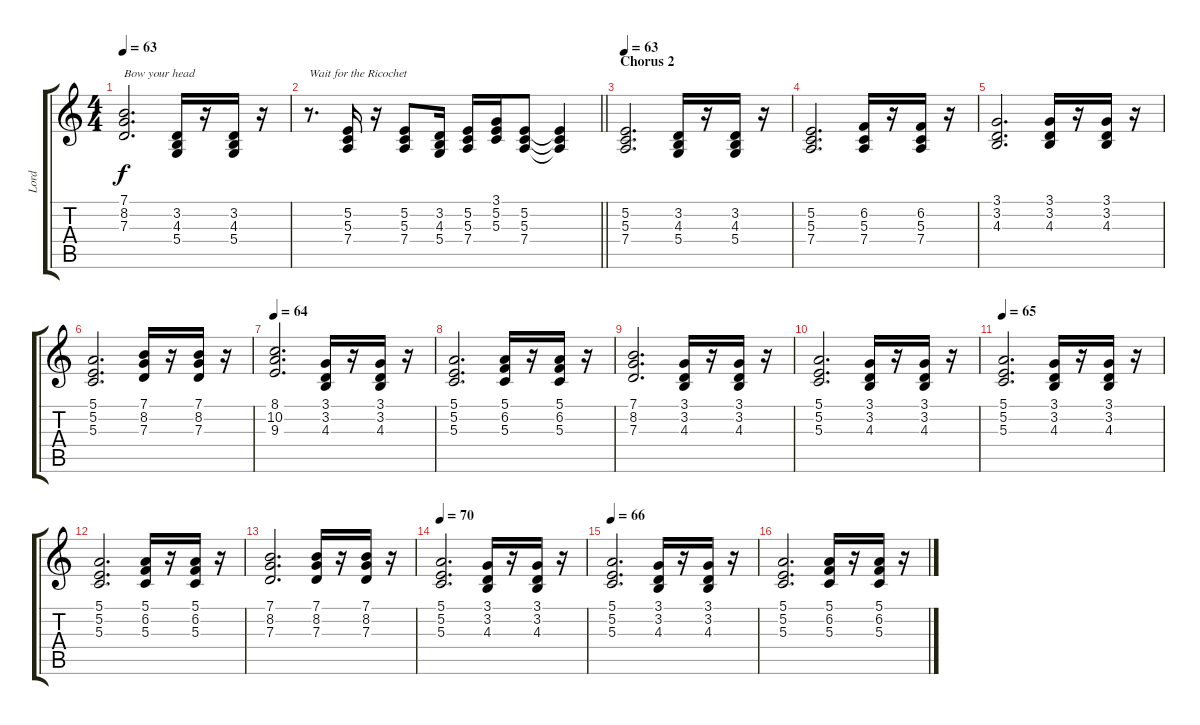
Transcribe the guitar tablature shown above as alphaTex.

\track ("Lord" "Lord") {instrument marimba}
\staff {score tabs}
\tuning (E4 B3 G3 D3 A2 E2) {hide}
\ts (4 4)
\tempo 63
\clef g2
\ks c
(7.1 8.2 7.3).2{d txt "Bow your head" dy f} (3.2 4.3 5.4).16 r.16 (3.2 4.3 5.4).16 r.16 |
\barLineRight lightlight
r.8{d txt "Wait for the Ricochet"} (5.2 5.3 7.4).16 r.16 (5.2 5.3 7.4).8 (3.2 4.3 5.4).16 (5.2 5.3 7.4).16 (3.1 5.2 5.3).16 (5.2 5.3 7.4).8 (5.2{t} 5.3{t} 7.4{t}).4 |
\section ("" "Chorus 2")
\tempo 63
(5.2 5.3 7.4).2{d} (3.2 4.3 5.4).16 r.16 (3.2 4.3 5.4).16 r.16 |
(5.2 5.3 7.4).2{d} (6.2 5.3 7.4).16 r.16 (6.2 5.3 7.4).16 r.16 |
(3.1 3.2 4.3).2{d} (3.1 3.2 4.3).16 r.16 (3.1 3.2 4.3).16 r.16 |
(5.1 5.2 5.3).2{d} (7.1 8.2 7.3).16 r.16 (7.1 8.2 7.3).16 r.16 |
\tempo 64
(8.1 10.2 9.3).2{d} (3.1 3.2 4.3).16 r.16 (3.1 3.2 4.3).16 r.16 |
(5.1 5.2 5.3).2{d} (5.1 6.2 5.3).16 r.16 (5.1 6.2 5.3).16 r.16 |
(7.1 8.2 7.3).2{d} (3.1 3.2 4.3).16 r.16 (3.1 3.2 4.3).16 r.16 |
(5.1 5.2 5.3).2{d} (3.1 3.2 4.3).16 r.16 (3.1 3.2 4.3).16 r.16 |
\tempo 65
(5.1 5.2 5.3).2{d} (3.1 3.2 4.3).16 r.16 (3.1 3.2 4.3).16 r.16 |
(5.1 5.2 5.3).2{d} (5.1 6.2 5.3).16 r.16 (5.1 6.2 5.3).16 r.16 |
(7.1 8.2 7.3).2{d} (7.1 8.2 7.3).16 r.16 (7.1 8.2 7.3).16 r.16 |
\tempo 70
(5.1 5.2 5.3).2{d} (3.1 3.2 4.3).16 r.16 (3.1 3.2 4.3).16 r.16 |
\tempo 65
\tempo 66
(5.1 5.2 5.3).2{d} (3.1 3.2 4.3).16 r.16 (3.1 3.2 4.3).16 r.16 |
(5.1 5.2 5.3).2{d} (5.1 6.2 5.3).16 r.16 (5.1 6.2 5.3).16 r.16
